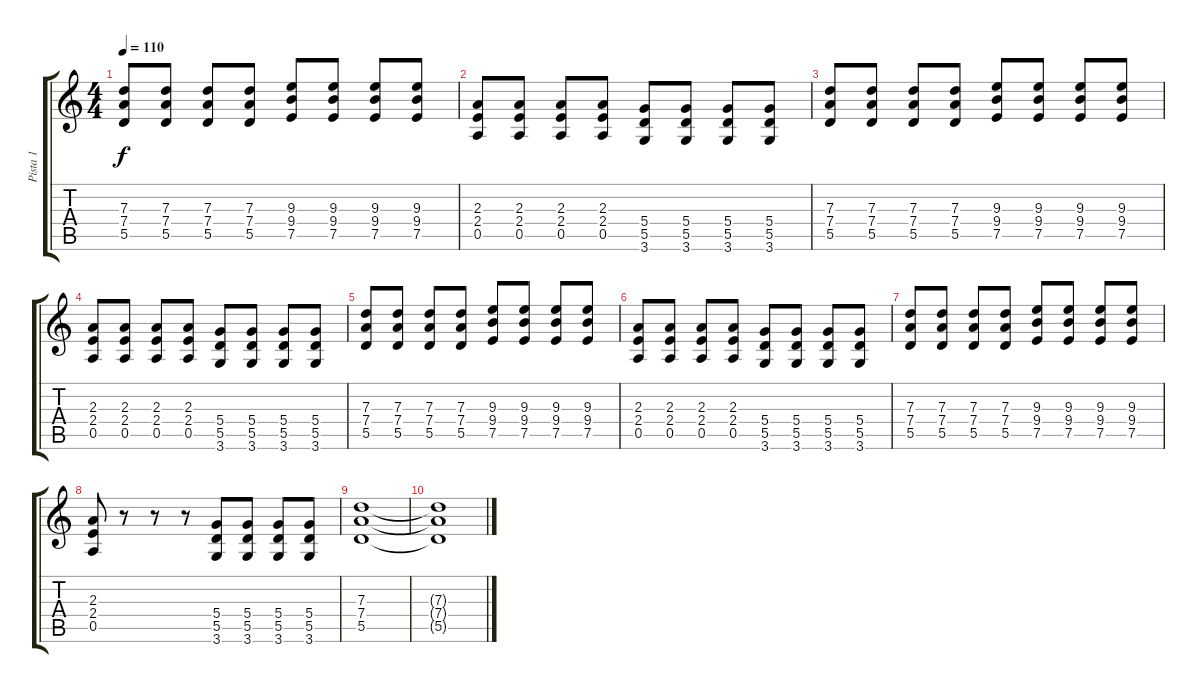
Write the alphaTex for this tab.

\track ("Pista 1" "Pista 1") {mute instrument distortionguitar}
\staff {score tabs}
\tuning (E4 B3 G3 D3 A2 E2) {hide}
\ts (4 4)
\tempo 110
\clef g2
\ks c
(7.3 7.4 5.5).8{dy f} (7.3 7.4 5.5).8 (7.3 7.4 5.5).8 (7.3 7.4 5.5).8 (9.3 9.4 7.5).8 (9.3 9.4 7.5).8 (9.3 9.4 7.5).8 (9.3 9.4 7.5).8 |
(2.3 2.4 0.5).8 (2.3 2.4 0.5).8 (2.3 2.4 0.5).8 (2.3 2.4 0.5).8 (5.4 5.5 3.6).8 (5.4 5.5 3.6).8 (5.4 5.5 3.6).8 (5.4 5.5 3.6).8 |
(7.3 7.4 5.5).8 (7.3 7.4 5.5).8 (7.3 7.4 5.5).8 (7.3 7.4 5.5).8 (9.3 9.4 7.5).8 (9.3 9.4 7.5).8 (9.3 9.4 7.5).8 (9.3 9.4 7.5).8 |
(2.3 2.4 0.5).8 (2.3 2.4 0.5).8 (2.3 2.4 0.5).8 (2.3 2.4 0.5).8 (5.4 5.5 3.6).8 (5.4 5.5 3.6).8 (5.4 5.5 3.6).8 (5.4 5.5 3.6).8 |
(7.3 7.4 5.5).8 (7.3 7.4 5.5).8 (7.3 7.4 5.5).8 (7.3 7.4 5.5).8 (9.3 9.4 7.5).8 (9.3 9.4 7.5).8 (9.3 9.4 7.5).8 (9.3 9.4 7.5).8 |
(2.3 2.4 0.5).8 (2.3 2.4 0.5).8 (2.3 2.4 0.5).8 (2.3 2.4 0.5).8 (5.4 5.5 3.6).8 (5.4 5.5 3.6).8 (5.4 5.5 3.6).8 (5.4 5.5 3.6).8 |
(7.3 7.4 5.5).8 (7.3 7.4 5.5).8 (7.3 7.4 5.5).8 (7.3 7.4 5.5).8 (9.3 9.4 7.5).8 (9.3 9.4 7.5).8 (9.3 9.4 7.5).8 (9.3 9.4 7.5).8 |
(2.3 2.4 0.5).8 r.8 r.8 r.8 (5.4 5.5 3.6).8 (5.4 5.5 3.6).8 (5.4 5.5 3.6).8 (5.4 5.5 3.6).8 |
(7.3 7.4 5.5).1 |
(7.3{t} 7.4{t} 5.5{t}).1
